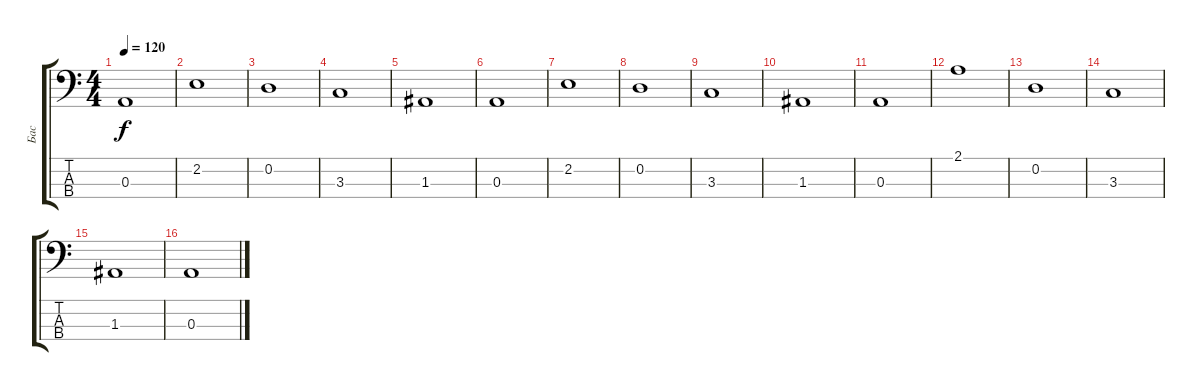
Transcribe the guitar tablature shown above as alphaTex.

\track ("Бас" "Бас") {instrument electricbassfinger}
\staff {score tabs}
\tuning (G2 D2 A1 E1) {hide}
\ts (4 4)
\tempo 120
\clef f4
\ks c
0.3.1{dy f} |
2.2.1 |
0.2.1 |
3.3.1 |
1.3.1 |
0.3.1 |
2.2.1 |
0.2.1 |
3.3.1 |
1.3.1 |
0.3.1 |
2.1.1 |
0.2.1 |
3.3.1 |
1.3.1 |
0.3.1
